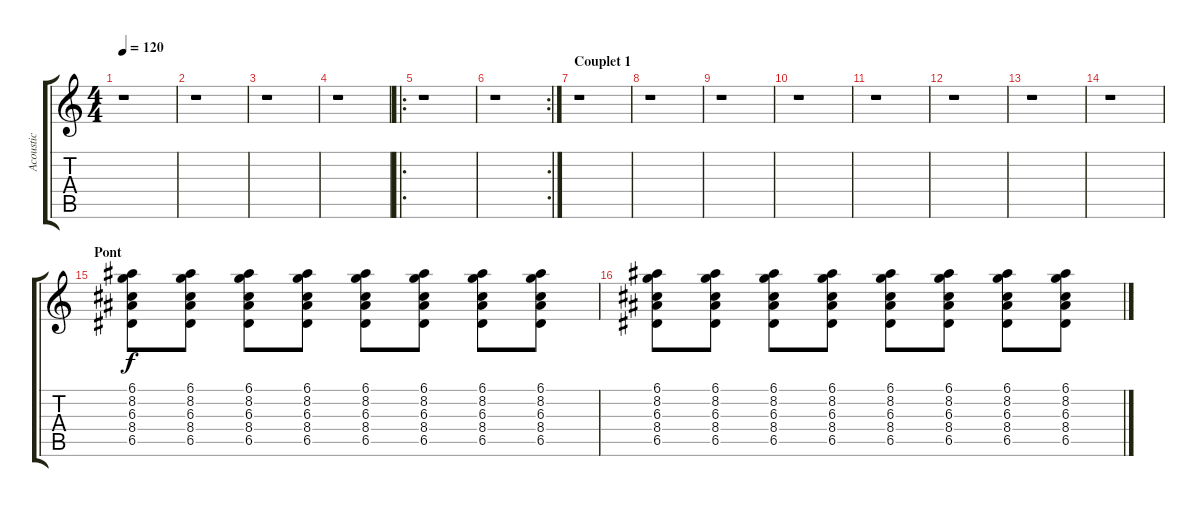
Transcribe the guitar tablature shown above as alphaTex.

\track ("Acoustic" "Acoustic") {instrument acousticguitarsteel}
\staff {score tabs}
\tuning (E4 B3 G3 D3 A2 E2) {hide}
\ts (4 4)
\tempo 120
\clef g2
\ks c
r.1{dy f instrument acousticguitarsteel} |
r.1 |
r.1 |
r.1 |
\ro
r.1 |
\rc 2
r.1 |
\section ("" "Couplet 1")
r.1 |
r.1 |
r.1 |
r.1 |
r.1 |
r.1 |
r.1 |
r.1 |
\section ("" "Pont")
(6.1 8.2 6.3 8.4 6.5).8 (6.1 8.2 6.3 8.4 6.5).8 (6.1 8.2 6.3 8.4 6.5).8 (6.1 8.2 6.3 8.4 6.5).8 (6.1 8.2 6.3 8.4 6.5).8 (6.1 8.2 6.3 8.4 6.5).8 (6.1 8.2 6.3 8.4 6.5).8 (6.1 8.2 6.3 8.4 6.5).8 |
(6.1 8.2 6.3 8.4 6.5).8 (6.1 8.2 6.3 8.4 6.5).8 (6.1 8.2 6.3 8.4 6.5).8 (6.1 8.2 6.3 8.4 6.5).8 (6.1 8.2 6.3 8.4 6.5).8 (6.1 8.2 6.3 8.4 6.5).8 (6.1 8.2 6.3 8.4 6.5).8 (6.1 8.2 6.3 8.4 6.5).8
